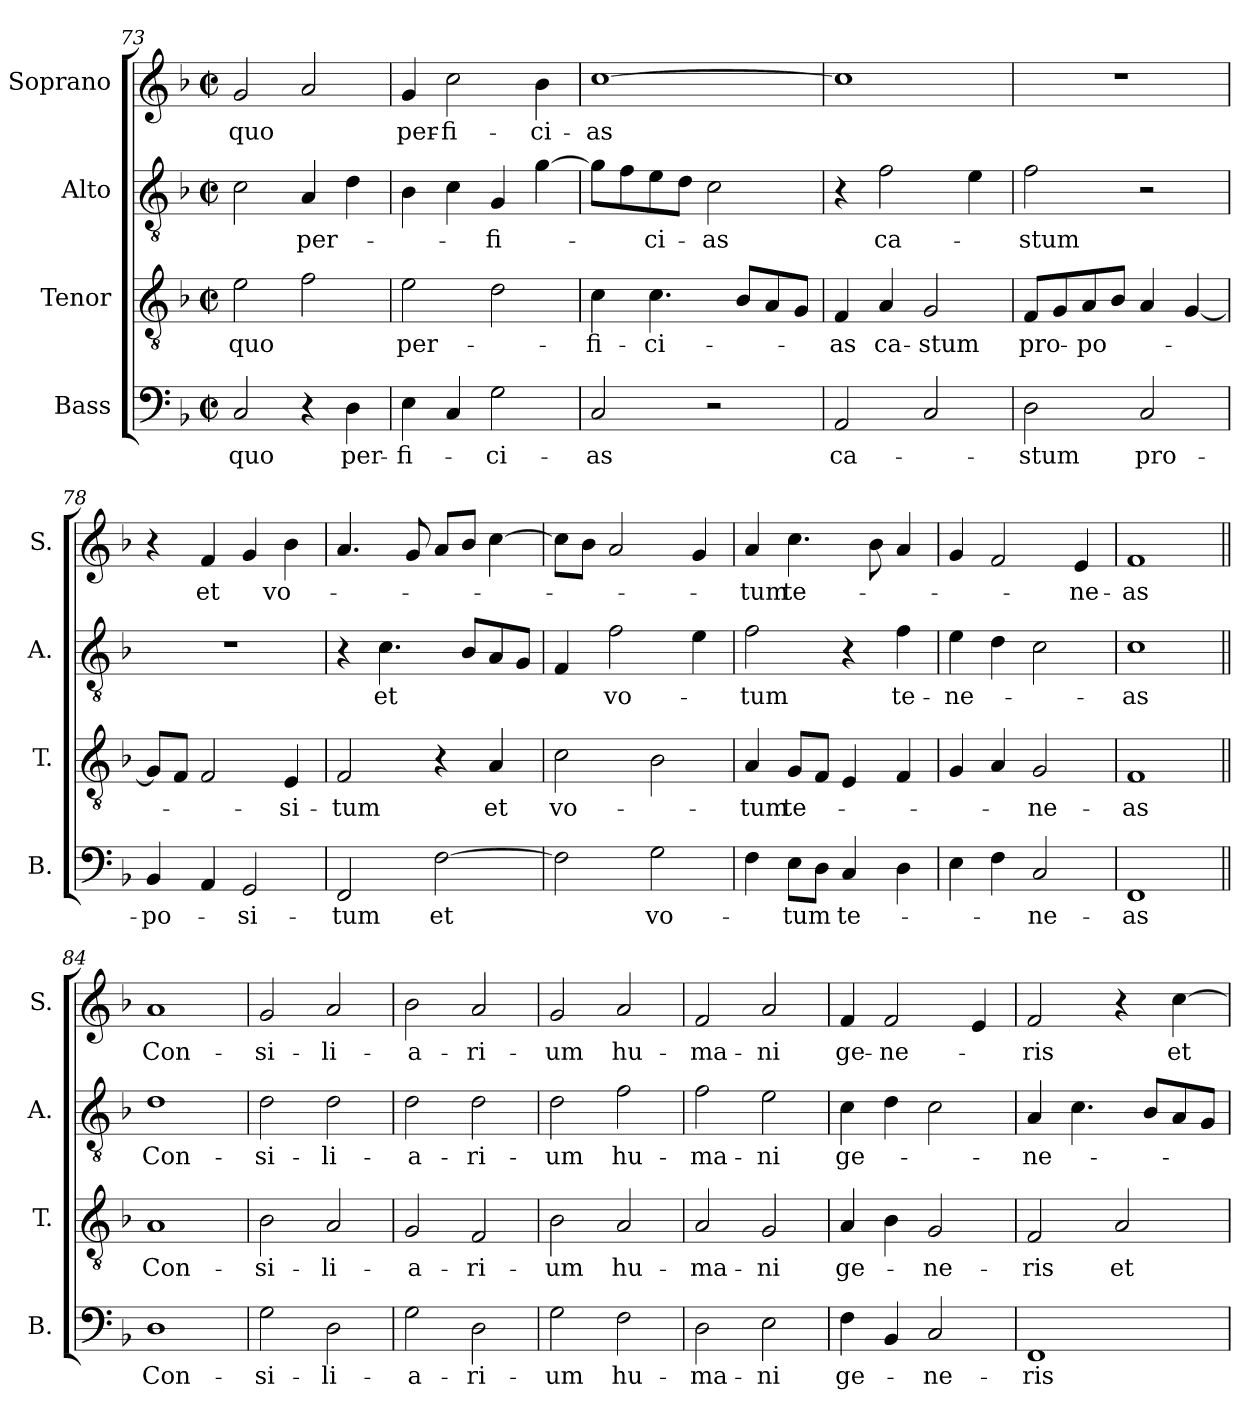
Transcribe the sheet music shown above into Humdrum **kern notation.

**kern	**text	**kern	**text	**kern	**text	**kern	**text
*part4	*part4	*part3	*part3	*part2	*part2	*part1	*part1
*staff4	*staff4	*staff3	*staff3	*staff2	*staff2	*staff1	*staff1
*I"Bass	*	*I"Tenor	*	*I"Alto	*	*I"Soprano	*
*I'B.	*	*I'T.	*	*I'A.	*	*I'S.	*
*clefF4	*	*clefGv2	*	*clefGv2	*	*clefG2	*
*k[b-]	*	*k[b-]	*	*k[b-]	*	*k[b-]	*
*M2/2	*	*M2/2	*	*M2/2	*	*M2/2	*
*met(c|)	*	*met(c|)	*	*met(c|)	*	*met(c|)	*
=73	=73	=73	=73	=73	=73	=73	=73
!	!LO:LY:b	!	!LO:LY:b	!	!	!	!LO:LY:b
2C/	quo	2e\	-quo	2c\	.	2g/	-quo
!	!	!	!	!	!LO:LY:b	!	!
4r	.	2f\	.	4A/	per-	2a/	.
!	!LO:LY:b	!	!	!	!	!	!
4D\	per-	.	.	4d\	.	.	.
=74	=74	=74	=74	=74	=74	=74	=74
!	!LO:LY:b	!	!LO:LY:b	!	!	!	!LO:LY:b
4E\	-fi-	2e\	per-	4B-\	.	4g/	per-
!	!	!	!	!	!	!	!LO:LY:b
4C/	.	.	.	4c\	.	2cc\	-fi-
!	!LO:LY:b	!	!	!	!LO:LY:b	!	!
2G\	-ci-	2d\	.	4G/	-fi-	.	.
!	!	!	!	!	!	!	!LO:LY:b
.	.	.	.	[4g\	.	4b-\	-ci-
=75	=75	=75	=75	=75	=75	=75	=75
!	!LO:LY:b	!	!LO:LY:b	!	!	!	!LO:LY:b
2C/	-as	4c\	-fi-	8g\L]	.	[1cc	-as
.	.	.	.	8f\	.	.	.
!	!	!	!LO:LY:b	!	!LO:LY:b	!	!
.	.	4.c\	-ci-	8e\	-ci-	.	.
.	.	.	.	8d\J	.	.	.
!	!	!	!	!	!LO:LY:b	!	!
2r	.	.	.	2c\	-as	.	.
.	.	8B-/L	.	.	.	.	.
.	.	8A/	.	.	.	.	.
.	.	8G/J	.	.	.	.	.
=76	=76	=76	=76	=76	=76	=76	=76
!	!LO:LY:b	!	!LO:LY:b	!	!	!	!
2AA/	ca-	4F/	-as	4r	.	1cc]	.
!	!	!	!LO:LY:b	!	!LO:LY:b	!	!
.	.	4A/	ca-	2f\	ca-	.	.
!	!	!	!LO:LY:b	!	!	!	!
2C/	.	2G/	-stum	.	.	.	.
.	.	.	.	4e\	.	.	.
=77	=77	=77	=77	=77	=77	=77	=77
!	!LO:LY:b	!	!LO:LY:b	!	!LO:LY:b	!	!
2D\	-stum	8F/L	pro-	2f\	-stum	1r	.
.	.	8G/	.	.	.	.	.
!	!	!	!LO:LY:b	!	!	!	!
.	.	8A/	-po-	.	.	.	.
.	.	8B-/J	.	.	.	.	.
!	!LO:LY:b	!	!	!	!	!	!
2C/	pro-	4A/	.	2r	.	.	.
.	.	[4G/	.	.	.	.	.
=78	=78	=78	=78	=78	=78	=78	=78
!	!LO:LY:b	!	!	!	!	!	!
4BB-/	-po-	8G/L]	.	1r	.	4r	.
.	.	8F/J	.	.	.	.	.
!	!	!	!	!	!	!	!LO:LY:b
4AA/	.	2F/	.	.	.	4f/	-et
!	!LO:LY:b	!	!	!	!	!	!
2GG/	-si-	.	.	.	.	4g/	.
!	!	!	!LO:LY:b	!	!	!	!LO:LY:b
.	.	4E/	-si-	.	.	4b-\	vo-
=79	=79	=79	=79	=79	=79	=79	=79
!	!LO:LY:b	!	!LO:LY:b	!	!	!	!
2FF/	-tum	2F/	-tum	4r	.	4.a/	.
!	!	!	!	!	!LO:LY:b	!	!
.	.	.	.	4.c\	-et	.	.
.	.	.	.	.	.	8g/	.
!	!LO:LY:b	!	!	!	!	!	!
[2F\	-et	4r	.	.	.	8a/L	.
.	.	.	.	8B-/L	.	8b-/J	.
!	!	!	!LO:LY:b	!	!	!	!
.	.	4A/	et	8A/	.	[4cc\	.
.	.	.	.	8G/J	.	.	.
=80	=80	=80	=80	=80	=80	=80	=80
!	!	!	!LO:LY:b	!	!	!	!
2F\]	.	2c\	vo-	4F/	.	8cc\L]	.
.	.	.	.	.	.	8b-\J	.
!	!	!	!	!	!LO:LY:b	!	!
.	.	.	.	2f\	vo-	2a/	.
!	!LO:LY:b	!	!	!	!	!	!
2G\	vo-	2B-\	.	.	.	.	.
.	.	.	.	4e\	.	4g/	.
=81	=81	=81	=81	=81	=81	=81	=81
!	!	!	!LO:LY:b	!	!LO:LY:b	!	!LO:LY:b
4F\	.	4A/	-tum	2f\	-tum	4a/	-tum
!	!LO:LY:b	!	!LO:LY:b	!	!	!	!LO:LY:b
8E\L	-tum	8G/L	te-	.	.	4.cc\	te-
8D\J	.	8F/J	.	.	.	.	.
!	!LO:LY:b	!	!	!	!	!	!
4C/	te-	4E/	.	4r	.	.	.
.	.	.	.	.	.	8b-\	.
!	!	!	!	!	!LO:LY:b	!	!
4D\	.	4F/	.	4f\	te-	4a/	.
=82	=82	=82	=82	=82	=82	=82	=82
!	!	!	!	!	!LO:LY:b	!	!
4E\	.	4G/	.	4e\	-ne-	4g/	.
4F\	.	4A/	.	4d\	.	2f/	.
!	!LO:LY:b	!	!LO:LY:b	!	!	!	!
2C/	-ne-	2G/	-ne-	2c\	.	.	.
!	!	!	!	!	!	!	!LO:LY:b
.	.	.	.	.	.	4e/	-ne-
=83	=83	=83	=83	=83	=83	=83	=83
!	!LO:LY:b	!	!LO:LY:b	!	!LO:LY:b	!	!LO:LY:b
1FF	-as	1F	-as	1c	-as	1f	-as
=84||	=84||	=84||	=84||	=84||	=84||	=84||	=84||
!	!LO:LY:b	!	!LO:LY:b	!	!LO:LY:b	!	!LO:LY:b
1D	Con-	1A	Con-	1d	Con-	1a	Con-
=85	=85	=85	=85	=85	=85	=85	=85
!	!LO:LY:b	!	!LO:LY:b	!	!LO:LY:b	!	!LO:LY:b
2G\	-si-	2B-\	-si-	2d\	-si-	2g/	-si-
!	!LO:LY:b	!	!LO:LY:b	!	!LO:LY:b	!	!LO:LY:b
2D\	-li-	2A/	-li-	2d\	-li-	2a/	-li-
=86	=86	=86	=86	=86	=86	=86	=86
!	!LO:LY:b	!	!LO:LY:b	!	!LO:LY:b	!	!LO:LY:b
2G\	-a-	2G/	-a-	2d\	-a-	2b-\	-a-
!	!LO:LY:b	!	!LO:LY:b	!	!LO:LY:b	!	!LO:LY:b
2D\	-ri-	2F/	-ri-	2d\	-ri-	2a/	-ri-
=87	=87	=87	=87	=87	=87	=87	=87
!	!LO:LY:b	!	!LO:LY:b	!	!LO:LY:b	!	!LO:LY:b
2G\	-um	2B-\	um	2d\	-um	2g/	-um
!	!LO:LY:b	!	!LO:LY:b	!	!LO:LY:b	!	!LO:LY:b
2F\	hu-	2A/	hu-	2f\	hu-	2a/	hu-
=88	=88	=88	=88	=88	=88	=88	=88
!	!LO:LY:b	!	!LO:LY:b	!	!LO:LY:b	!	!LO:LY:b
2D\	-ma-	2A/	-ma-	2f\	-ma-	2f/	-ma-
!	!LO:LY:b	!	!LO:LY:b	!	!LO:LY:b	!	!LO:LY:b
2E\	-ni	2G/	-ni	2e\	-ni	2a/	-ni
=89	=89	=89	=89	=89	=89	=89	=89
!	!LO:LY:b	!	!LO:LY:b	!	!LO:LY:b	!	!LO:LY:b
4F\	ge-	4A/	ge-	4c\	ge-	4f/	ge-
!	!	!	!	!	!	!	!LO:LY:b
4BB-/	.	4B-\	.	4d\	.	2f/	-ne-
!	!LO:LY:b	!	!LO:LY:b	!	!	!	!
2C/	-ne-	2G/	-ne-	2c\	.	.	.
.	.	.	.	.	.	4e/	.
=90	=90	=90	=90	=90	=90	=90	=90
!	!LO:LY:b	!	!LO:LY:b	!	!LO:LY:b	!	!LO:LY:b
1FF	-ris	2F/	-ris	4A/	-ne-	2f/	-ris
.	.	.	.	4.c\	.	.	.
!	!	!	!LO:LY:b	!	!	!	!
.	.	2A/	et	.	.	4r	.
.	.	.	.	8B-/L	.	.	.
!	!	!	!	!	!	!	!LO:LY:b
.	.	.	.	8A/	.	[4cc\	et
.	.	.	.	8G/J	.	.	.
=	=	=	=	=	=	=	=
*-	*-	*-	*-	*-	*-	*-	*-
